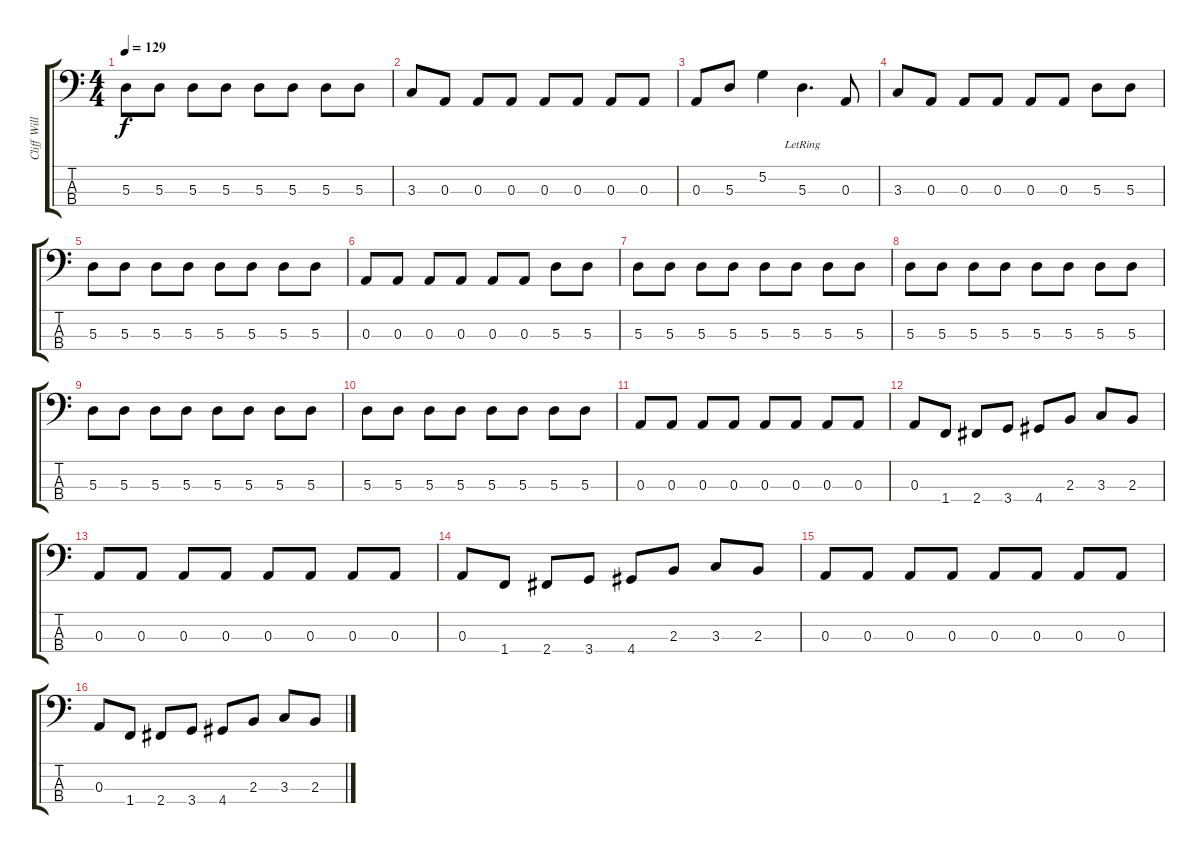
\track ("Cliff Williams" "Cliff Will") {instrument electricbassfinger}
\staff {score tabs}
\tuning (G2 D2 A1 E1) {hide}
\ts (4 4)
\tempo 129
\clef f4
\ks c
5.3.8{dy f} 5.3.8 5.3.8 5.3.8 5.3.8 5.3.8 5.3.8 5.3.8 |
3.3.8 0.3.8 0.3.8 0.3.8 0.3.8 0.3.8 0.3.8 0.3.8 |
0.3.8 5.3.8 5.2.4 5.3{lr}.4{d} 0.3.8 |
3.3.8 0.3.8 0.3.8 0.3.8 0.3.8 0.3.8 5.3.8 5.3.8 |
5.3.8 5.3.8 5.3.8 5.3.8 5.3.8 5.3.8 5.3.8 5.3.8 |
0.3.8 0.3.8 0.3.8 0.3.8 0.3.8 0.3.8 5.3.8 5.3.8 |
5.3.8 5.3.8 5.3.8 5.3.8 5.3.8 5.3.8 5.3.8 5.3.8 |
5.3.8 5.3.8 5.3.8 5.3.8 5.3.8 5.3.8 5.3.8 5.3.8 |
5.3.8 5.3.8 5.3.8 5.3.8 5.3.8 5.3.8 5.3.8 5.3.8 |
5.3.8 5.3.8 5.3.8 5.3.8 5.3.8{volume 14} 5.3.8 5.3.8 5.3.8 |
0.3.8 0.3.8 0.3.8 0.3.8 0.3.8 0.3.8 0.3.8 0.3.8 |
0.3.8 1.4.8 2.4.8 3.4.8 4.4.8 2.3.8 3.3.8 2.3.8 |
0.3.8 0.3.8 0.3.8 0.3.8 0.3.8 0.3.8 0.3.8 0.3.8 |
0.3.8 1.4.8 2.4.8 3.4.8 4.4.8 2.3.8 3.3.8 2.3.8 |
0.3.8 0.3.8 0.3.8 0.3.8 0.3.8 0.3.8 0.3.8 0.3.8 |
0.3.8 1.4.8 2.4.8 3.4.8 4.4.8 2.3.8 3.3.8 2.3.8
